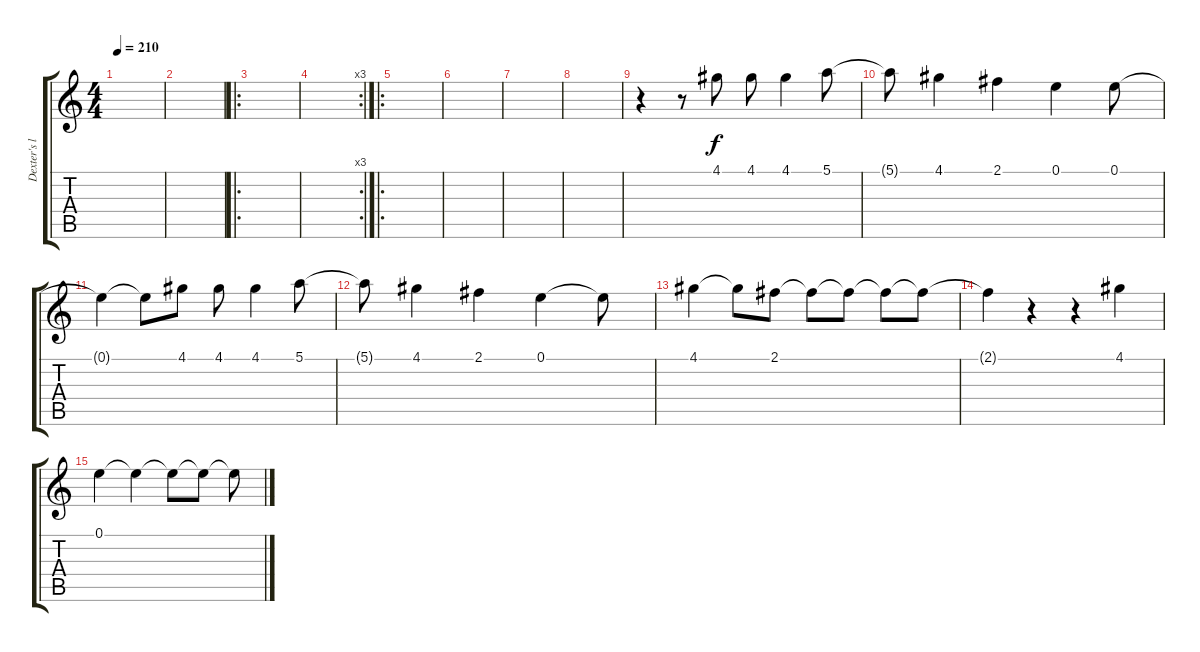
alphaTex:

\track ("Dexter's lyrics" "Dexter's l") {instrument distortionguitar}
\staff {score tabs}
\tuning (E4 B3 G3 D3 A2 E2) {hide}
\ts (4 4)
\tempo 210
\clef g2
\ks c
|
|
\ro
|
\rc 3
|
\ro
|
|
|
|
r.4 r.8 4.1.8 4.1.8 4.1.4 5.1.8 |
5.1{t}.8 4.1.4 2.1.4 0.1.4 0.1.8 |
0.1{t}.4 0.1{t}.8 4.1.8 4.1.8 4.1.4 5.1.8 |
5.1{t}.8 4.1.4 2.1.4 0.1.4 0.1{t}.8 |
4.1.4 4.1{t}.8 2.1.8 2.1{t}.8 2.1{t}.8 2.1{t}.8 2.1{t}.8 |
2.1{t}.4 r.4 r.4 4.1.4 |
0.1.4 0.1{t}.4 0.1{t}.8 0.1{t}.8 0.1{t}.8
